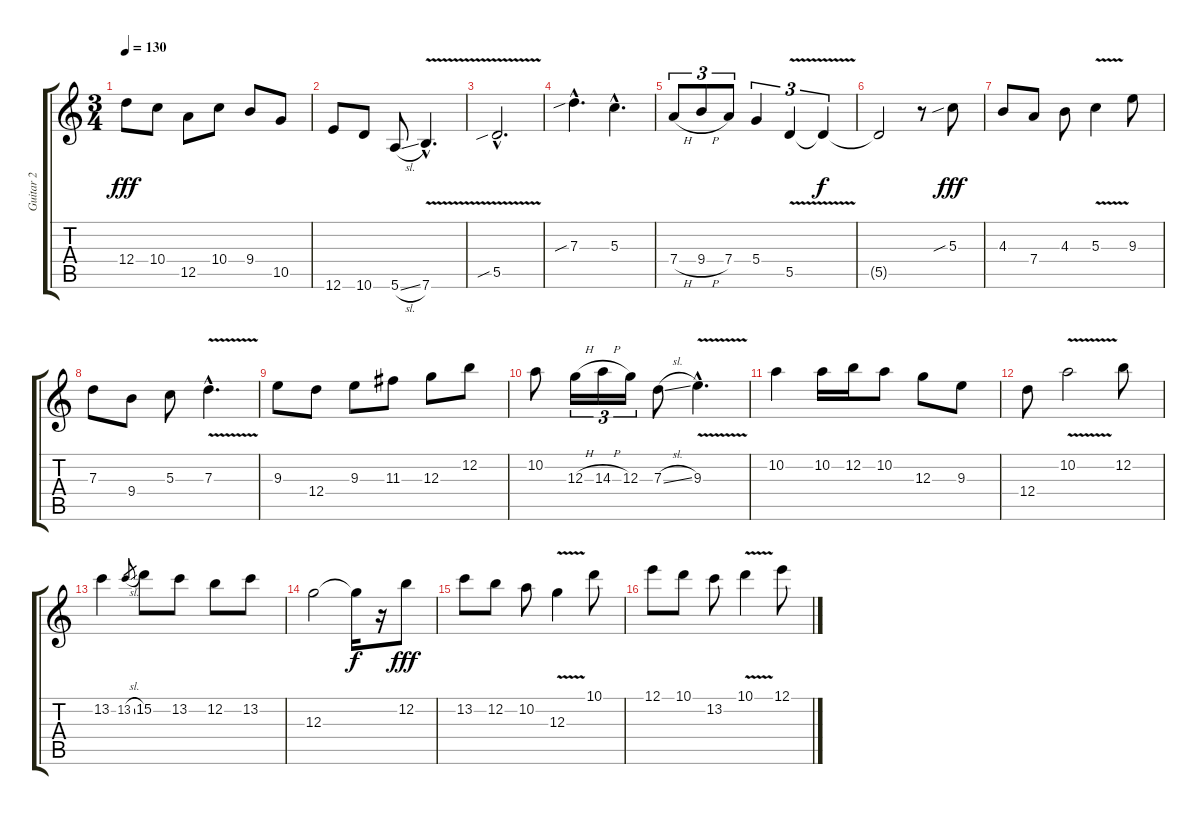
\track ("Guitar 2" "Guitar 2") {instrument distortionguitar}
\staff {score tabs}
\tuning (E4 B3 G3 D3 A2 E2) {hide}
\ts (3 4)
\tempo 130
\clef g2
\ks c
12.4.8{dy fff volume 9} 10.4.8 12.5.8 10.4.8 9.4.8 10.5.8 |
12.6.8{volume 10} 10.6.8 5.6{sl}.8 7.6{v hac}.4{d} |
5.5{v sib hac}.2{d} |
7.3{sib hac}.4{d} 5.3{hac}.4{d} |
7.4{h}.8{tu (3 2)} 9.4{h}.8{tu (3 2)} 7.4.8{tu (3 2)} 5.4.4{tu (3 2)} 5.5{v}.4{tu (3 2)} 5.5{t}.4{tu (3 2) dy f} |
5.5{t}.2 r.8 5.3{sib}.8{dy fff} |
4.3.8{volume 10} 7.4.8 4.3.8 5.3{v}.4 9.3.8 |
7.3.8 9.4.8 5.3.8 7.3{v hac}.4{d} |
9.3.8 12.4.8 9.3.8 11.3.8 12.3.8 12.2.8 |
10.2.8 12.3{h}.16{tu (3 2)} 14.3{h}.16{tu (3 2)} 12.3.16{tu (3 2)} 7.3{sl}.8 9.3{v hac}.4{d} |
10.2.4{volume 8} 10.2.16 12.2.16 10.2.8 12.3.8 9.3.8 |
12.4.8 10.2{v}.2 12.2.8 |
13.2.4 13.2{sl}.8{gr} 15.2.8 13.2.8 12.2.8 13.2.8 |
12.3.2 12.3{t}.16{dy f} r.16 12.2.8{dy fff} |
13.2.8{volume 8} 12.2.8 10.2.8 12.3{v}.4 10.1.8 |
12.1.8 10.1.8 13.2.8 10.1{v}.4 12.1.8
